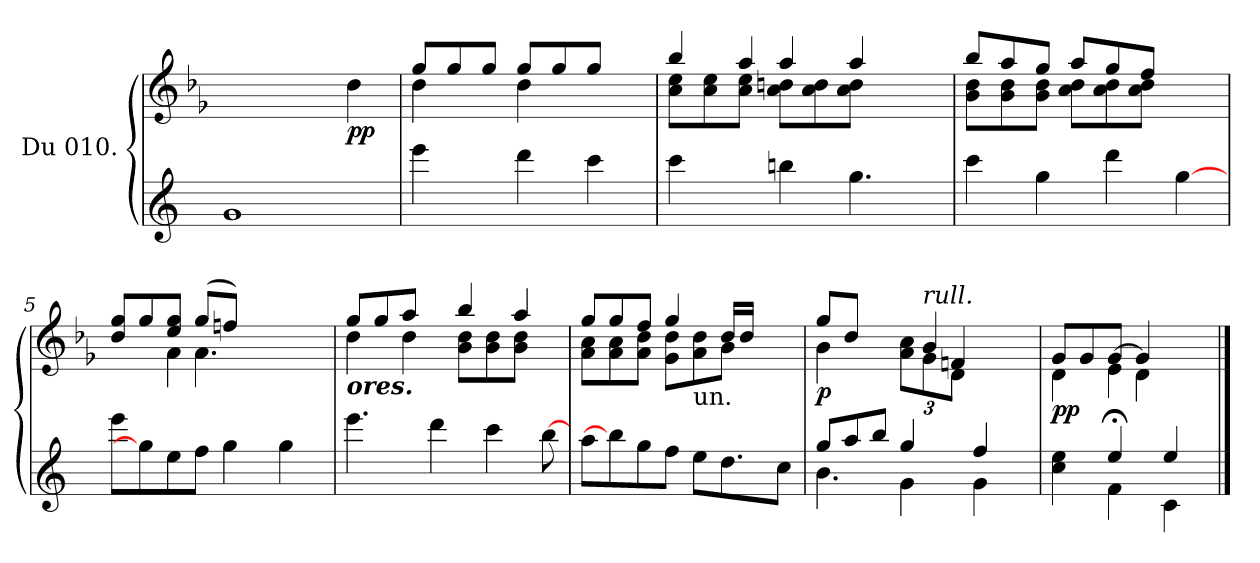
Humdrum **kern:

**kern	**kern	**dynam
*part1	*part1	*part1
*staff2	*staff1	*staff1/2
*I"Du 010.	*	*
*	*clefG3	*
*	*k[b-e-]	*
=1	=1	=1
1g	1ryy	.
!	!	!LO:DY:b
!	!	!LO:DY:n=1:b
4ryy	4b-\	p p
=2	=2	=2
*	*^	*
4eee\	8ee-/L	4b-\	.
.	8ee-/	.	.
8ryy	8ee-/J	8ryy	.
4ddd\	8ee-/L	4b-\	.
.	8ee-/	.	.
4ccc\	8ee-/J	8ryy	.
.	8ryy	8ryy	.
=3	=3	=3	=3
*	*	*^	*
4ccc\	4gg/	4.ryy	8a\ 8cc\L	.
.	.	.	8a\ 8cc\	.
8ryy	4ff/	.	8a\ 8cc\J	.
4bbn\	.	4ff/	8a\ 8b\L	.
.	8ryy	.	8a\ 8b\	.
4.gg\	4.ryy	4ff/	8a\ 8b\J	.
.	.	.	8ryy	.
.	.	8ryy	8ryy	.
*	*	*v	*v	*
=4	=4	=4	=4
4ccc\	8gg/L	8g\ 8b-\L	.
.	8ff/	8g\ 8b-\	.
4gg\	8ee-/J	8g\ 8b-\J	.
.	8ff/L	8a\ 8b-\L	.
4ddd\	8ee-/	8a\ 8b-\	.
.	8dd/J	8a\ 8b-\J	.
[4gg\	4ryy	4ryy	.
!!LO:LB:g=z
=5	=5	=5	=5
*	*	*^	*
8eee\L	8b-/ 8ee-/L	4ryy	4.ryy	.
8gg\]	8ee-/	.	.	.
8ee\	8cc/ 8ee-/J	4f\	.	.
8ff\J	(>8ee-/L	.	4.f\	.
4gg\	8ddn/J)	4ryy	.	.
.	4ryy	.	.	.
4gg\	.	4ryy	4ryy	.
.	8ryy	.	.	.
*	*	*v	*v	*
=6	=6	=6	=6
!	!LO:TX:b:Bi:t=ores.	!	!
4.eee\	8ee-/L	4b-\	.
.	8ee-/	.	.
.	8ff/J	4b-\	.
4ddd\	8ryy	.	.
.	4gg/	8g\ 8b-\L	.
4ccc\	.	8g\ 8b-\	.
.	4ff/	8g\ 8b-\J	.
[8bb\	.	8ryy	.
=7	=7	=7	=7
8aa\L	8ee-/L	8f\ 8a\L	.
8bb\]	8ee-/	8f\ 8a\	.
8gg\	8dd/J	8f\ 8b-\J	.
8ff\J	4ee-/	8e-\ 8b-\L	.
!	!	!LO:TX:b:t=un.	!
8ee\L	.	8f\ 8b-\	.
8.dd\	16b-/LL	8g\J	.
.	16b-/JJ	.	.
.	8.ryy	8.ryy	.
8cc\J	.	.	.
=8	=8	=8	=8
*^	*	*^	*
!	!	!	!	!	!LO:DY:b
8gg/L	4.b\	24%13ryy	8ee-/L	4g\	p
8aa/	.	.	8b-/J	.	.
8bb/J	.	.	8ryy	24%5ryy	.
4gg/	4g\	.	12f\ 12a\L	.	.
!	!	!	!LO:TX:a:i:t=rull.	!	!
.	.	.	12e-\	4g/	.
.	.	(4dn/	12B-\J	.	.
4ff/	4g\	.	12ryy	.	.
.	.	.	6ryy	12ryy	.
.	.	12ryy	.	12ryy	.
=9	=9	=9	=9	=9	=9
!	!	!	!	!	!LO:DY:b
!	!	!	!	!	!LO:DY:n=1:b
4ryy	4cc\ 4ee\	8e-/L	4B-\	4.ryy	p p
.	.	8e-/	.	.	.
4ee;</	4f\	[>8e-/J	4c\	.	.
.	.	4e-/]	.	4B-\	.
4ee/	4c\	.	8ryy	.	.
.	.	8ryy	8ryy	8ryy	.
*v	*v	*	*	*	*
*	*v	*v	*v	*
==	==	==
*-	*-	*-
